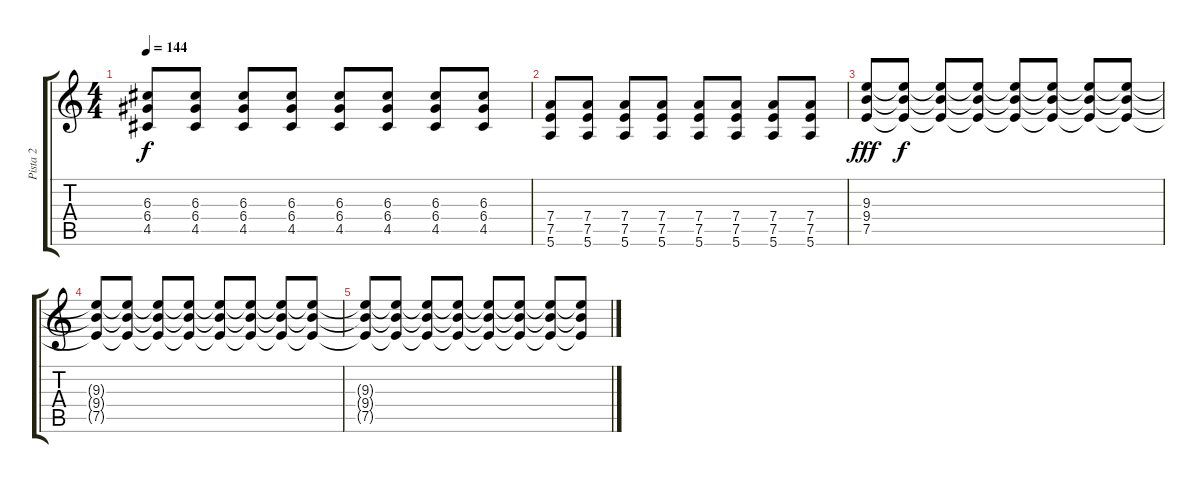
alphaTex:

\track ("Pista 2" "Pista 2") {instrument distortionguitar}
\staff {score tabs}
\tuning (E4 B3 G3 D3 A2 E2) {hide}
\ts (4 4)
\tempo 144
\clef g2
\ks c
(6.3 6.4 4.5).8{dy f} (6.3 6.4 4.5).8 (6.3 6.4 4.5).8 (6.3 6.4 4.5).8 (6.3 6.4 4.5).8 (6.3 6.4 4.5).8 (6.3 6.4 4.5).8 (6.3 6.4 4.5).8 |
(7.4 7.5 5.6).8 (7.4 7.5 5.6).8 (7.4 7.5 5.6).8 (7.4 7.5 5.6).8 (7.4 7.5 5.6).8 (7.4 7.5 5.6).8 (7.4 7.5 5.6).8 (7.4 7.5 5.6).8 |
(9.3 9.4 7.5).8{dy fff volume 2 instrument distortionguitar} (9.3{t} 9.4{t} 7.5{t}).8{dy f} (9.3{t} 9.4{t} 7.5{t}).8 (9.3{t} 9.4{t} 7.5{t}).8 (9.3{t} 9.4{t} 7.5{t}).8 (9.3{t} 9.4{t} 7.5{t}).8 (9.3{t} 9.4{t} 7.5{t}).8 (9.3{t} 9.4{t} 7.5{t}).8 |
(9.3{t} 9.4{t} 7.5{t}).8{instrument distortionguitar} (9.3{t} 9.4{t} 7.5{t}).8 (9.3{t} 9.4{t} 7.5{t}).8 (9.3{t} 9.4{t} 7.5{t}).8 (9.3{t} 9.4{t} 7.5{t}).8 (9.3{t} 9.4{t} 7.5{t}).8 (9.3{t} 9.4{t} 7.5{t}).8 (9.3{t} 9.4{t} 7.5{t}).8 |
(9.3{t} 9.4{t} 7.5{t}).8{instrument distortionguitar} (9.3{t} 9.4{t} 7.5{t}).8 (9.3{t} 9.4{t} 7.5{t}).8 (9.3{t} 9.4{t} 7.5{t}).8 (9.3{t} 9.4{t} 7.5{t}).8 (9.3{t} 9.4{t} 7.5{t}).8 (9.3{t} 9.4{t} 7.5{t}).8 (9.3{t} 9.4{t} 7.5{t}).8
